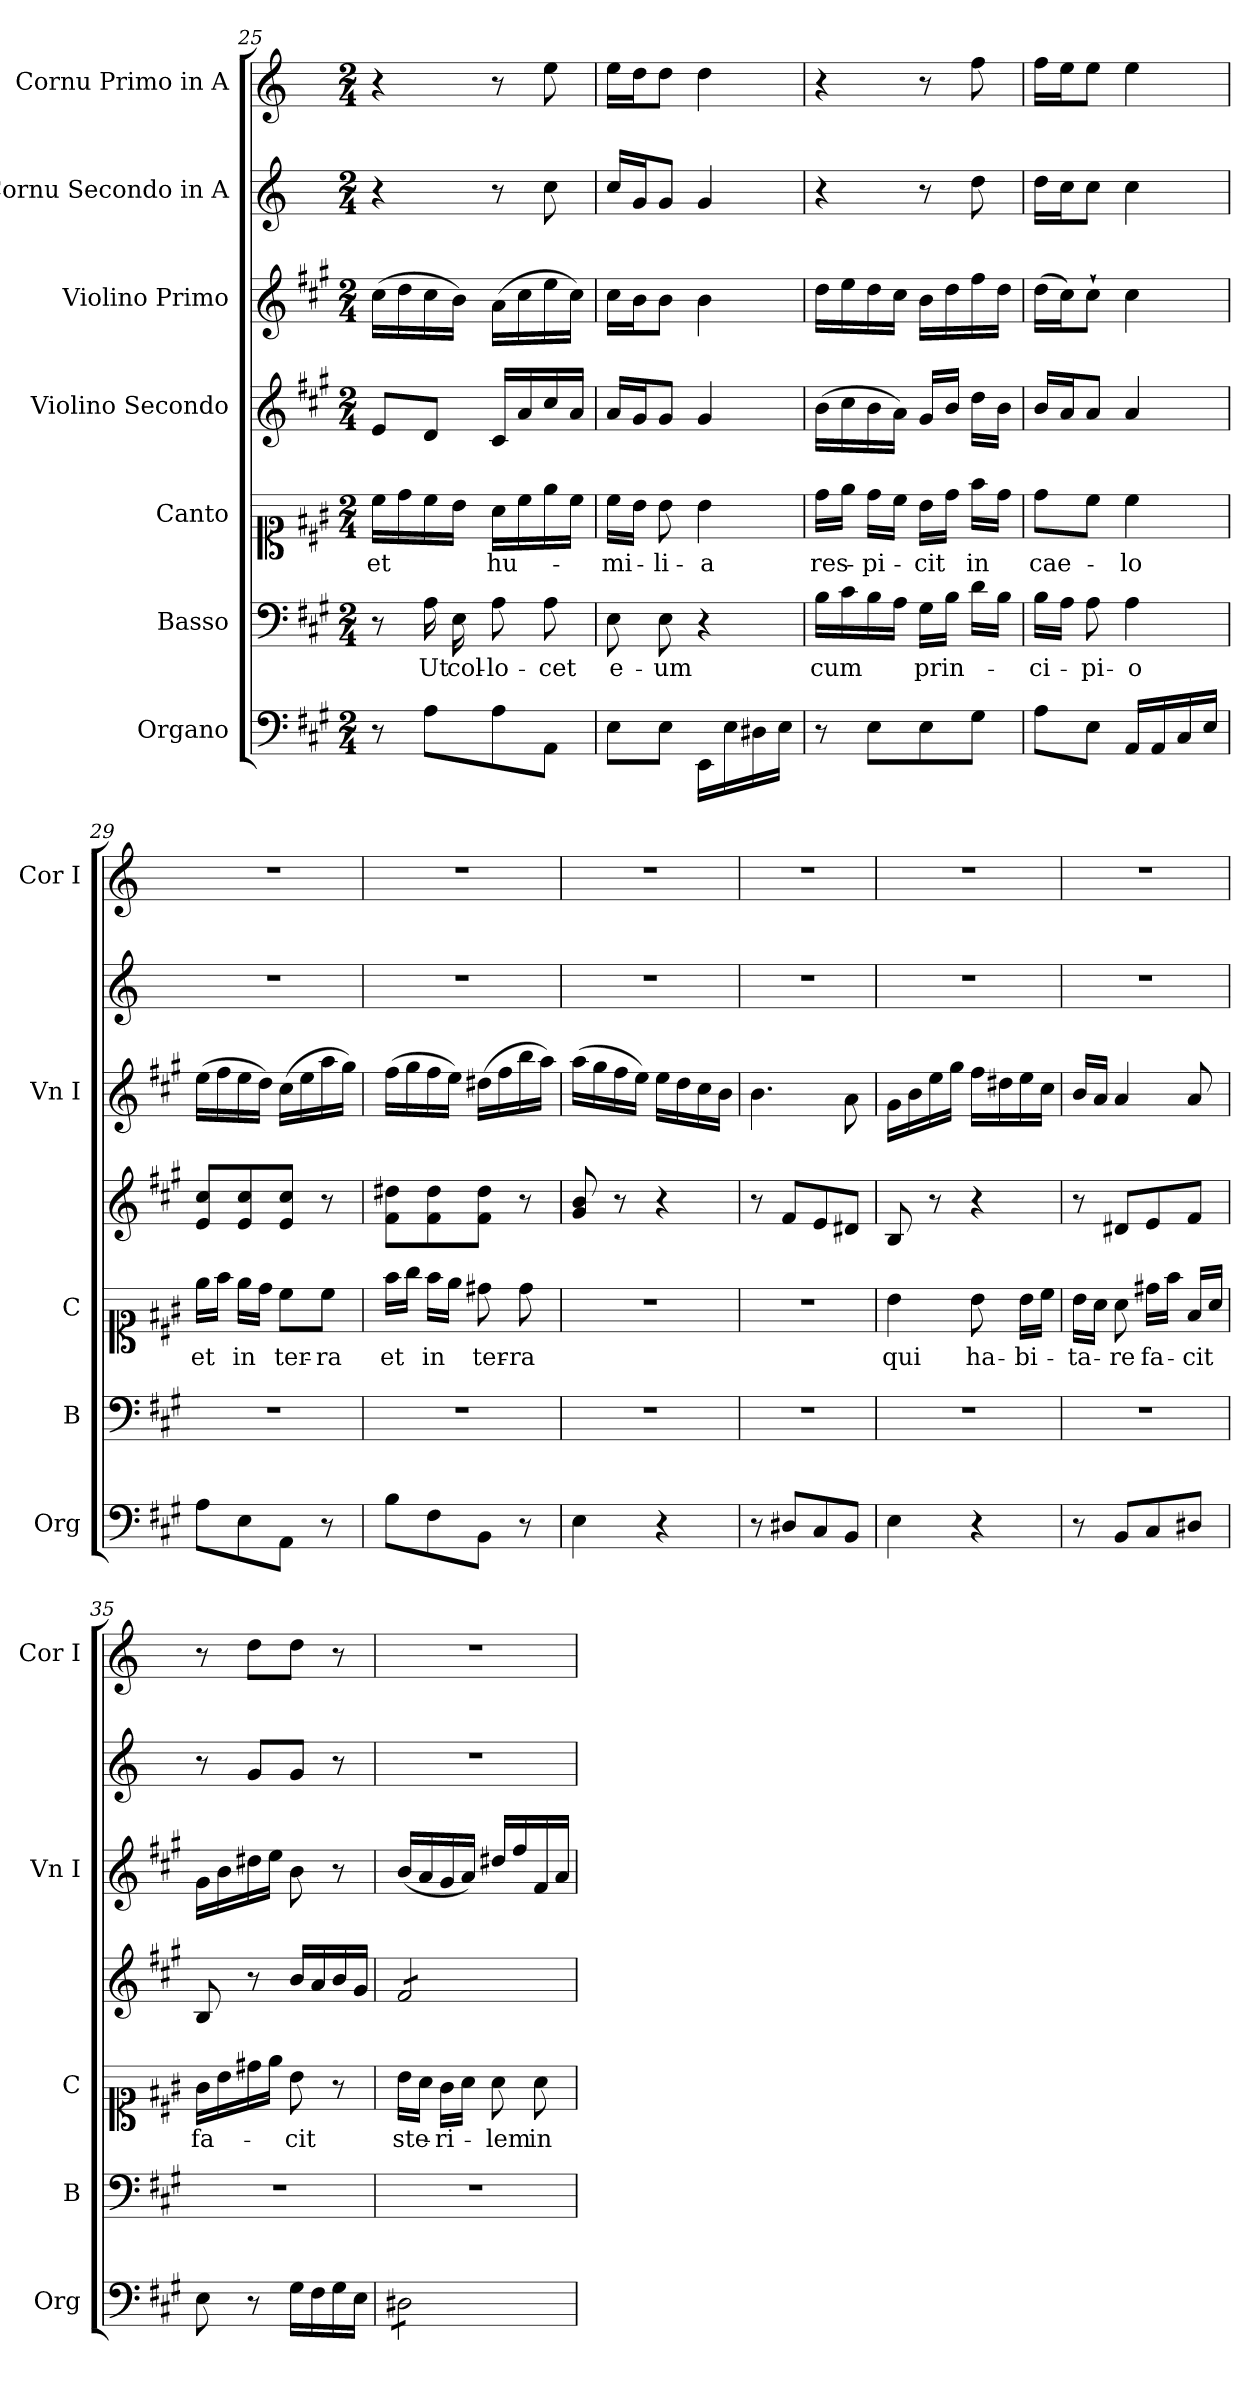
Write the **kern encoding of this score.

**kern	**kern	**text	**kern	**text	**kern	**kern	**kern	**kern
*part7	*part6	*part6	*part5	*part5	*part4	*part3	*part2	*part1
*staff7	*staff6	*staff6	*staff5	*staff5	*staff4	*staff3	*staff2	*staff1
*I"Organo	*I"Basso	*	*I"Canto	*	*I"Violino Secondo	*I"Violino Primo	*I"Cornu Secondo in A	*I"Cornu Primo in A
*I'Org	*I'B	*	*I'C	*	*	*I'Vn I	*	*I'Cor I
*clefF4	*clefF4	*	*clefC1	*	*clefG2	*clefG2	*clefG2	*clefG2
*	*	*	*	*	*	*	*ITrd2c3	*ITrd2c3
*k[f#c#g#]	*k[f#c#g#]	*	*k[f#c#g#]	*	*k[f#c#g#]	*k[f#c#g#]	*k[f#c#g#]	*k[f#c#g#]
*M2/4	*M2/4	*	*M2/4	*	*M2/4	*M2/4	*M2/4	*M2/4
=25	=25	=25	=25	=25	=25	=25	=25	=25
8r	8r	.	16cc#LL	et	8eL	(>16cc#LL	4r	4r
.	.	.	16dd	.	.	16dd	.	.
8A\L	16A	Ut	16cc#	.	8dJ	16cc#	.	.
.	16E	col-	16bJJ	.	.	16bJJ)	.	.
8A\	8A	-lo-	16aLL	hu-	16c#LL	(>16aLL	8r	8r
.	.	.	16cc#	.	16a	16cc#	.	.
8AA/J	8A	-cet	16ee	.	16cc#	16ee	8a	8cc#
.	.	.	16cc#JJ	.	16aJJ	16cc#JJ)	.	.
=26	=26	=26	=26	=26	=26	=26	=26	=26
8EL	8E	e-	16cc#LL	-mi-	16aLL	16cc#LL	16a\LL	16cc#LL
.	.	.	16bJJ	.	16g#J	16bJ	16e/J	16bJ
8EJ	8E	-um	8b	-li-	8g#J	8bJ	8e/J	8bJ
16EE/LL	4r	.	4b	-a	4g#	4b	4e	4b
16E\	.	.	.	.	.	.	.	.
16D#X\	.	.	.	.	.	.	.	.
16E\JJ	.	.	.	.	.	.	.	.
=27	=27	=27	=27	=27	=27	=27	=27	=27
8r	16BLL	cum	16ddLL	res-	(>16bLL	16ddLL	4r	4r
.	16c#	.	16eeJJ	.	16cc#	16ee	.	.
8EL	16B	.	16ddLL	-pi-	16b	16dd	.	.
.	16AJJ	.	16cc#JJ	.	16aJJ)	16cc#JJ	.	.
8E	16G#LL	prin-	16bLL	-cit	16g#LL	16bLL	8r	8r
.	16BJJ	.	16ddJJ	.	16bJJ	16dd	.	.
8G#J	16dLL	.	16ff#LL	in	16ddLL	16ff#	8b	8dd
.	16BJJ	.	16ddJJ	.	16bJJ	16ddJJ	.	.
=28	=28	=28	=28	=28	=28	=28	=28	=28
8AL	16BLL	-ci-	8ddL	cae-	16bLL	(>16ddLL	16bLL	16ddLL
.	16AJJ	.	.	.	16aJ	16cc#J)	16aJ	16cc#J
8EJ	8A	-pi-	8cc#J	.	8aJ	8cc#`J	8aJ	8cc#J
16AALL	4A	-o	4cc#	-lo	4a	4cc#	4a	4cc#
16AA	.	.	.	.	.	.	.	.
16C#	.	.	.	.	.	.	.	.
16EJJ	.	.	.	.	.	.	.	.
=29	=29	=29	=29	=29	=29	=29	=29	=29
8A\L	2r	.	16eeLL	et	8e 8cc#L	(>16eeLL	2r	2r
.	.	.	16ff#JJ	.	.	16ff#	.	.
8E\	.	.	16eeLL	in	8e 8cc#	16ee	.	.
.	.	.	16ddJJ	.	.	16ddJJ)	.	.
8AA/J	.	.	8cc#L	ter-	8e 8cc#J	(>16cc#LL	.	.
.	.	.	.	.	.	16ee	.	.
8r	.	.	8cc#J	-ra	8r	16aa	.	.
.	.	.	.	.	.	16gg#JJ)	.	.
=30	=30	=30	=30	=30	=30	=30	=30	=30
8B\L	2r	.	16ff#LL	et	8f#\ 8dd#X\L	(>16ff#LL	2r	2r
.	.	.	16gg#JJ	.	.	16gg#	.	.
8F#\	.	.	16ff#LL	in	8f# 8dd#	16ff#	.	.
.	.	.	16eeJJ	.	.	16eeJJ)	.	.
8BB/J	.	.	8dd#X	ter-	8f# 8dd#J	(>16dd#XLL	.	.
.	.	.	.	.	.	16ff#	.	.
8r	.	.	8dd#	-ra	8r	16bb	.	.
.	.	.	.	.	.	16aaJJ)	.	.
=31	=31	=31	=31	=31	=31	=31	=31	=31
4E	2r	.	2r	.	8g# 8b	(>16aaLL	2r	2r
.	.	.	.	.	.	16gg#	.	.
.	.	.	.	.	8r	16ff#	.	.
.	.	.	.	.	.	16eeJJ)	.	.
4r	.	.	.	.	4r	16eeLL	.	.
.	.	.	.	.	.	16dd	.	.
.	.	.	.	.	.	16cc#	.	.
.	.	.	.	.	.	16bJJ	.	.
=32	=32	=32	=32	=32	=32	=32	=32	=32
8r	2r	.	2r	.	8r	4.b	2r	2r
8D#XL	.	.	.	.	8f#L	.	.	.
8C#	.	.	.	.	8e	.	.	.
8BBJ	.	.	.	.	8d#XJ	8a\	.	.
=33	=33	=33	=33	=33	=33	=33	=33	=33
4E	2r	.	4b	qui	8B	16g#LL	2r	2r
.	.	.	.	.	.	16b	.	.
.	.	.	.	.	8r	16ee	.	.
.	.	.	.	.	.	16gg#JJ	.	.
4r	.	.	8b	ha-	4r	16ff#LL	.	.
.	.	.	.	.	.	16dd#X	.	.
.	.	.	16bLL	-bi-	.	16ee	.	.
.	.	.	16cc#JJ	.	.	16cc#JJ	.	.
=34	=34	=34	=34	=34	=34	=34	=34	=34
8r	2r	.	16bLL	-ta-	8r	16bLL	2r	2r
.	.	.	16aJJ	.	.	16aJJ	.	.
8BBL	.	.	8a	-re	8d#XL	4a	.	.
8C#	.	.	16dd#XLL	fa-	8e	.	.	.
.	.	.	16ff#JJ	.	.	.	.	.
8D#XJ	.	.	16f#/LL	-cit	8f#J	8a	.	.
.	.	.	16aJJ	.	.	.	.	.
=35	=35	=35	=35	=35	=35	=35	=35	=35
8E	2r	.	16g#LL	fa-	8B	16g#LL	8r	8r
.	.	.	16b	.	.	16b	.	.
8r	.	.	16dd#X	.	8r	16dd#X	8eL	8bL
.	.	.	16eeJJ	.	.	16eeJJ	.	.
16G#LL	.	.	8b	-cit	16bLL	8b	8eJ	8bJ
16F#	.	.	.	.	16a	.	.	.
16G#	.	.	8r	.	16b	8r	8r	8r
16EJJ	.	.	.	.	16g#JJ	.	.	.
=36	=36	=36	=36	=36	=36	=36	=36	=36
*tremolo	*	*	*	*	*	*	*	*
*	*	*	*	*	*tremolo	*	*	*
8D#XL	2r	.	16bLL	ste-	8f#L	(<16bLL	2r	2r
.	.	.	16aJJ	.	.	16a	.	.
8D#X	.	.	16g#LL	-ri-	8f#	16g#	.	.
.	.	.	16aJJ	.	.	16aJJ)	.	.
8D#X	.	.	8a	-lem	8f#	16dd#X\LL	.	.
.	.	.	.	.	.	16ff#\	.	.
8D#XJ	.	.	8a	in	8f#J	16f#/	.	.
*	*	*	*	*	*Xtremolo	*	*	*
*Xtremolo	*	*	*	*	*	*	*	*
.	.	.	.	.	.	16a/JJ	.	.
=	=	=	=	=	=	=	=	=
*-	*-	*-	*-	*-	*-	*-	*-	*-
